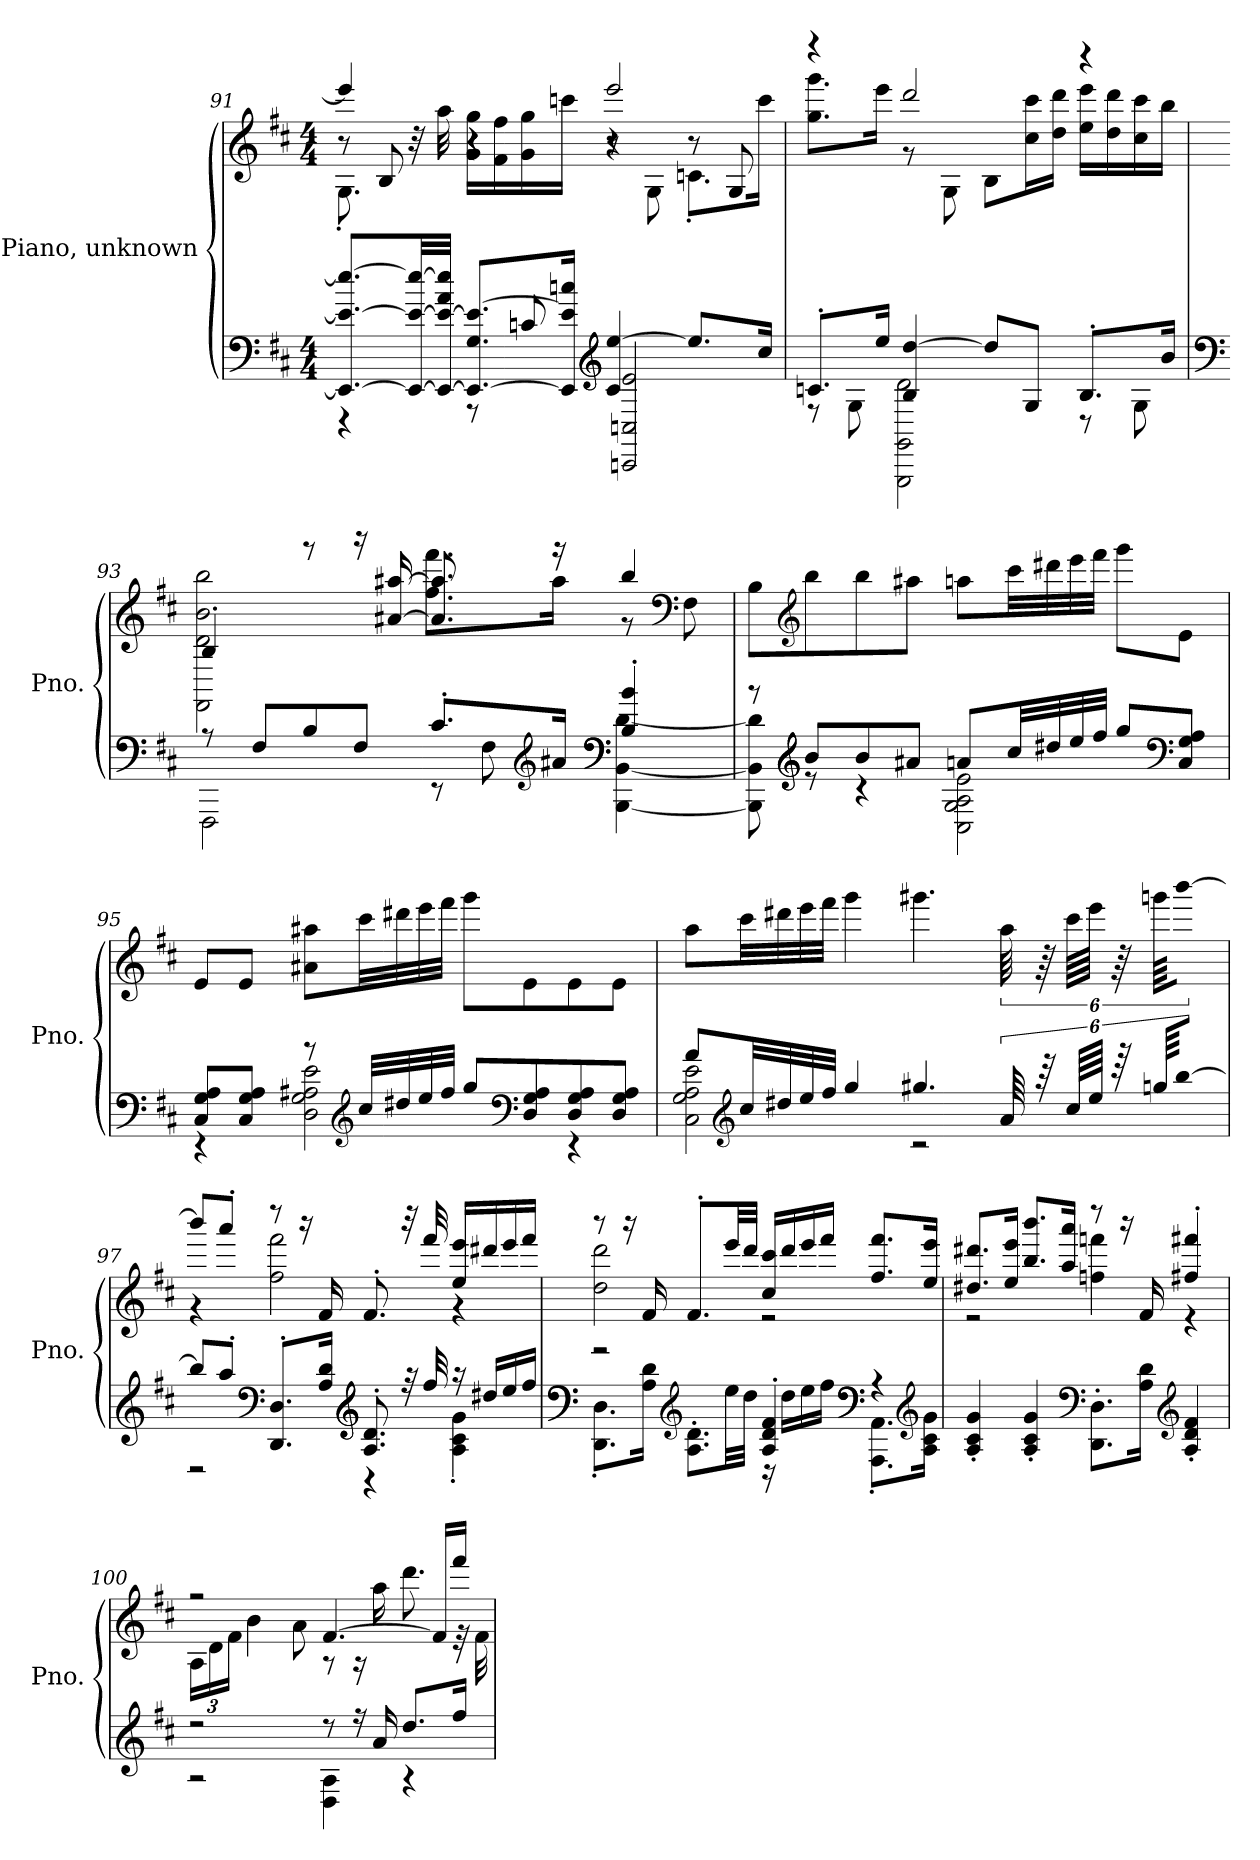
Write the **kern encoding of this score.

**kern	**kern
*part1	*part1
*staff2	*staff1
*I"Piano, unknown	*
*I'Pno.	*
!!LO:LB:g=z
*clefF4	*clefG2
*k[f#c#]	*k[f#c#]
*M4/4	*M4/4
=91	=91
*^	*^
*	*	*	*^
8.EE/_ 8.e/_ 8.ee/_L	4r	4eee/]	8.G'\	8r
.	.	.	.	8B/
32EE/_ 32e/_ 32ee/_LL	.	.	32r	.
32EE/_ 32e/_ 32a/ 32ee/]JJJ	.	.	32aa\	.
8.EE/_ 8.G/ 8.e/_L	8r	4r	16g\ 16gg\LL	4r
.	.	.	16f#\ 16ff#\	.
.	8cn/	.	16g\ 16gg\	.
16EE/] 16e/] 16ccn/Jk	.	.	16cccn\JJ	.
*clefG2	*	*	*	*
4c/ [4ee/	2CCn/ 2Cn/ 2e/	2eee/	8r	4r
.	.	.	8G\	.
8.ee/L]	.	.	8.cn'\L	8r
.	.	.	.	8G/
16cc/Jk	.	.	16ccc\Jk	.
*	*	*	*v	*v
=92	=92	=92	=92
8.cn'/L	8r	4r	8.gg\ 8.ggg\L
.	8G\	.	.
16ee/Jk	.	.	16eee\Jk
4B/ [4dd/	2GGG\ 2GG\ 2d\	2ddd/	8r
.	.	.	8G\
8dd/L]	.	.	8B\L
8G/J	.	.	16cc#\ 16ccc#\L
.	.	.	16dd\ 16ddd\JJ
8.B'/L	8r	4r	16ee\ 16eee\LL
.	.	.	16dd\ 16ddd\
.	8G\	.	16cc#\ 16ccc#\
16b/Jk	.	.	16bb\JJ
!!LO:LB:g=z	!!
=93	=93	=93	=93
*clefF4	*	*	*
8r	2FFF#\	4B'/	2FF#\ 2d\ 2b\ 2bb\
8F#/L	.	.	.
8B/	.	8r	.
8F#/J	.	16r	.
.	.	[16a#X/ [16aa#X/	.
8.c#'/L	8r	8.a#/] 8.aa#/]	8.ff#\ 8.fff#\L
.	8F#\	.	.
*clefG2	*	*	*
16a#X/Jk	.	16r	16aa#\Jk
*clefF4	*	*	*
4B/' 4b/'	[4BBB\ [4BB\ [4d\	4bb/	8r
*	*	*clefF4	*
.	.	.	8F#\
*	*	*v	*v
=94	=94	=94
8r	8BBB\] 8BB\] 8d\]	8B\L
*clefG2	*	*clefG2
8b/L	8r	8bb\
8b/	4r	8bb\
8a#X/J	.	8aa#X\J
8an/L	2C#\ 2G\ 2A\ 2e\	8aan\L
32cc#/LL	.	32ccc#\LL
32dd#X/	.	32ddd#X\
32ee/	.	32eee\
32ff#/JJJ	.	32fff#\JJJ
8gg/L	.	8ggg\L
*clefF4	*	*
8C#/ 8G/ 8A/J	.	8e\J
!!LO:LB:g=z
=95	=95	=95
8C#/ 8G/ 8A/L	4r	8e/L
8C#/ 8G/ 8A/J	.	8e/J
8r	2D\ 2G\ 2A#X\ 2e\	8a#X\ 8aa#X\L
*clefG2	*	*
32cc#/LLL	.	32ccc#\LL
32dd#X/	.	32ddd#X\
32ee/	.	32eee\
32ff#/JJJ	.	32fff#\JJJ
8gg/L	.	8ggg\L
*clefF4	*	*
8D/ 8G/ 8A#/	.	8e\
8D/ 8G/ 8A#/	4r	8e\
8D/ 8G/ 8A#/J	.	8e\J
=96	=96	=96
8a/L	2C#\ 2G\ 2A\ 2e\	8aa\L
*clefG2	*	*
32cc#/LL	.	32ccc#\LL
32dd#X/	.	32ddd#X\
32ee/	.	32eee\
32ff#/JJJ	.	32fff#\JJJ
4gg/	.	4ggg\
4.gg#X/	2r	4.ggg#X\
96a/	.	96aa\
96r	.	96r
96cc#/LLLL	.	96ccc#\LLLL
96ee/JJJJ	.	96eee\JJJJ
96r	.	96r
96ggn/KKLL	.	96gggn\KKLL
[16bb/JJ	.	[16bbb\JJ
!!LO:LB:g=z
=97	=97	=97
*	*	*^
8bb/L]	2r	8bbb/L]	4r
8aa'/J	.	8aaa'/J	.
*clefF4	*	*	*
8.DD/' 8.D/'L	.	8r	2ff#\ 2fff#\
.	.	16r	.
16A/ 16d/Jk	.	16f#/	.
*clefG2	*	*	*
8.A/' 8.d/'	4r	8.f#'/	.
32r	.	32r	.
32ff#/	.	32fff#/	.
16r	4A\' 4c#\' 4g\'	16ee/ 16eee/LL	4r
16dd#X/LL	.	16ddd#X/	.
16ee/	.	16eee/	.
16ff#/JJ	.	16fff#/JJ	.
=98	=98	=98	=98
*clefF4	*	*	*
2r	8.DD\' 8.D\'L	8r	2dd\ 2ddd\
.	.	16r	.
.	16A\ 16d\Jk	16f#/	.
*clefG2	*	*	*
.	8.A\' 8.d\'L	8.f#'/L	.
.	32ee\LL	32eee/LL	.
.	32dd\JJJ	32ddd/JJJ	.
4A/' 4d/' 4f#/'	16r	16cc#/ 16ccc#/LL	2r
.	16dd\LL	16ddd/	.
.	16ee\	16eee/	.
.	16ff#\JJ	16fff#/JJ	.
*clefF4	*	*	*
4r	8.AAA\' 8.AA\'L	8.ff#/ 8.fff#/L	.
*clefG2	*	*	*
.	16A\ 16c#\ 16g\Jk	16ee/ 16eee/Jk	.
*v	*v	*	*
!!LO:PB:g=z	!!
=99	=99	=99
4A/' 4c#/' 4g/'	8.dd#X/ 8.ddd#X/L	2r
.	16ee/ 16eee/Jk	.
4A/' 4c#/' 4g/'	8.bb/ 8.bbb/L	.
.	16aa/ 16aaa/Jk	.
*clefF4	*	*
8.DD\' 8.D\'L	8r	4ffn\ 4fffn\
.	16r	.
16A\ 16d\Jk	16f#/	.
*clefG2	*	*
4A/' 4d/' 4f#/'	4ff#X/' 4fff#X/'	4r
=100	=100	=100
*^	*	*
*	*	*	*Xbrackettup
2r	2r	2r	24A\LL
.	.	.	24d\
.	.	.	24f#\JJ
.	.	.	4b\
.	.	.	8a\
8r	4D\ 4A\	[4.f#/	8r
16r	.	.	16r
16a/	.	.	16aa\
8.dd/L	4r	.	8.ddd\
.	.	16f#/LL]	.
16ff#/Jk	.	16fff#/JJ	32r
.	.	.	32f#\
*v	*v	*	*
*	*v	*v
=	=
*-	*-
